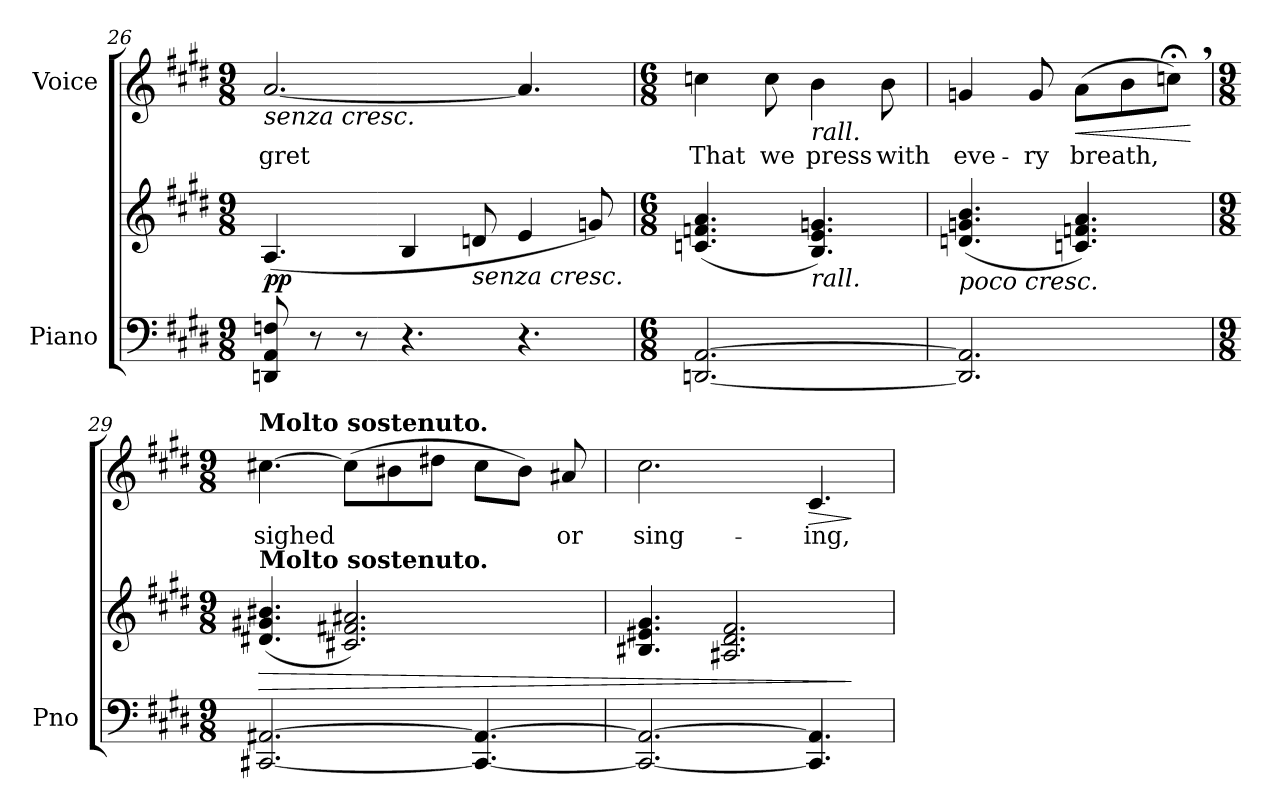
**kern	**kern	**dynam	**kern	**text	**dynam
*part2	*part2	*part2	*part1	*part1	*part1
*staff3	*staff2	*staff2/3	*staff1	*staff1	*staff1
*I"Piano	*	*	*I"Voice	*	*
*I'Pno	*	*	*	*	*
*clefF4	*clefG2	*	*clefG2	*	*
*k[f#c#g#d#]	*k[f#c#g#d#]	*	*k[f#c#g#d#]	*	*
*M9/8	*M9/8	*	*M9/8	*	*
=26	=26	=26	=26	=26	=26
!	!	!	!LO:TX:b:i:t=senza cresc.	!	!
!	!	!LO:DY:b	!	!LO:LY:b	!
8DDn/ 8AA/ 8Fn/	(4.A/	pp	[2.a/	-gret	.
8r	.	.	.	.	.
8r	.	.	.	.	.
4.r	4B/	.	.	.	.
!	!LO:TX:b:i:t=senza cresc.	!	!	!	!
.	8dn/	.	.	.	.
4.r	4e/	.	4.a/]	.	.
.	8gn/)	.	.	.	.
=27	=27	=27	=27	=27	=27
*M6/8	*M6/8	*	*M6/8	*	*
!	!	!	!	!LO:LY:b	!
[2.DDn/ [2.AA/	(>4.cn/ 4.fn/ 4.a/	.	4ccn\	That	.
!	!	!	!	!LO:LY:b	!
.	.	.	8cc\	we	.
!	!	!	!LO:TX:b:i:t=rall.	!	!
!	!LO:TX:b:i:t=rall.	!	!	!	!
!	!	!	!	!LO:LY:b	!
.	4.B/ 4.e/ 4.gn/)	.	4b\	press	.
!	!	!	!	!LO:LY:b	!
.	.	.	8b\	with	.
!!LO:PB:g=z
=28	=28	=28	=28	=28	=28
!	!LO:TX:b:i:t=poco cresc.	!	!	!	!
!	!	!	!	!LO:LY:b	!
2.DD/] 2.AA/]	(>4.dn/ 4.gn/ 4.b/	.	4gn/	eve-	.
!	!	!	!	!LO:LY:b	!
.	.	.	8g/	-ry	.
!	!	!	!	!LO:LY:b	!LO:HP:b
.	4.cn/ 4.fn/ 4.a/)	.	(8a\L	breath,	<
.	.	.	8b\	.	.
.	.	.	8ccn;<,\J)	.	.
.	.	.	.	.	[
=29	=29	=29	=29	=29	=29
*M9/8	*M9/8	*	*M9/8	*	*
!	!	!	!LO:TX:a:B:t=Molto sostenuto.	!	!
!	!LO:TX:a:B:t=Molto sostenuto.	!	!	!	!
!	!	!LO:HP:b	!	!LO:LY:b	!
[2.CC#X/ [2.AA#X/	(>4.d#X/ 4.g#X/ 4.b#X/	>	[4.cc#X\	sighed	.
.	2.c#X/ 2.f#X/ 2.a#X/)	.	(8cc#\L]	.	.
.	.	.	8b#X\	.	.
.	.	.	8dd#X\J	.	.
4.CC#/_ 4.AA#/_	.	.	8cc#\L	.	.
.	.	.	8b#\J)	.	.
!	!	!	!	!LO:LY:b	!
.	.	.	8a#X/	or	.
=30	=30	=30	=30	=30	=30
!	!	!	!	!LO:LY:b	!
2.CC#/_ 2.AA#/_	4.B#X/ 4.e#X/ 4.g#/	.	2.cc#\	sing-	.
.	2.A#X/ 2.d#/ 2.f#/	.	.	.	.
!	!	!	!	!LO:LY:b	!LO:HP:b
4.CC#/] 4.AA#/]	.	.	4.c#/	-ing,	>
.	.	]	.	.	]
=	=	=	=	=	=
*-	*-	*-	*-	*-	*-
